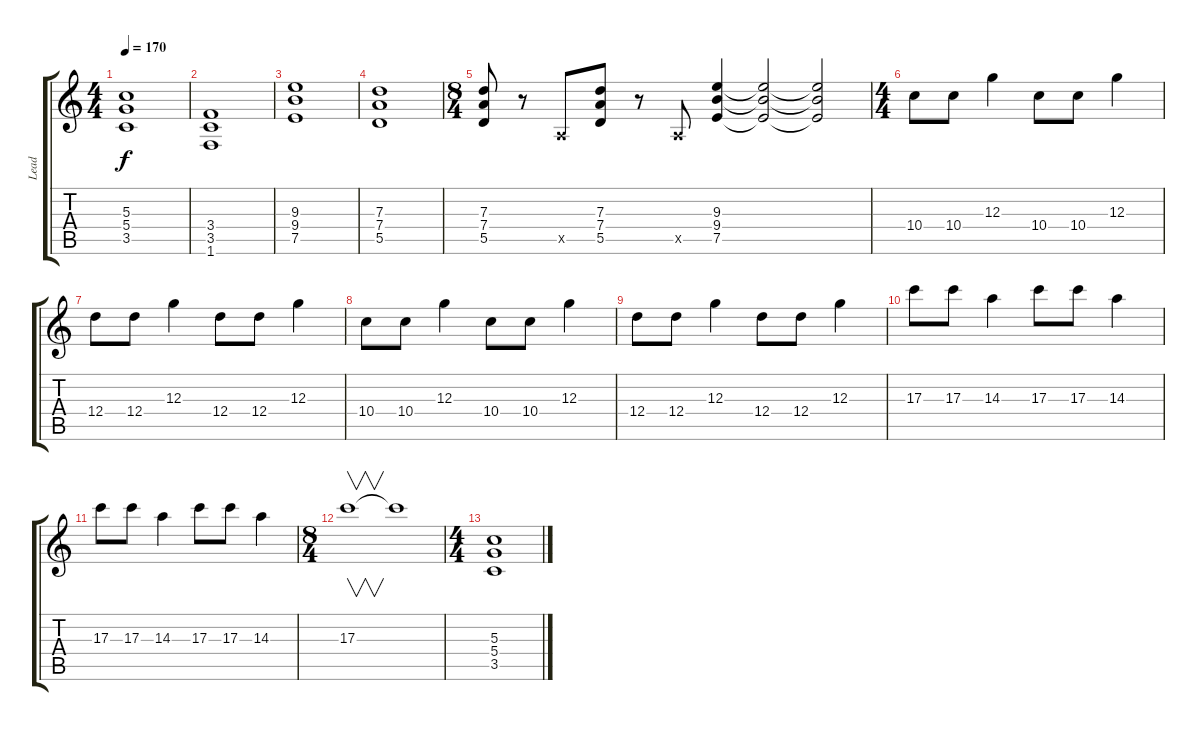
\track ("Lead" "Lead") {instrument overdrivenguitar}
\staff {score tabs}
\tuning (E4 B3 G3 D3 A2 E2) {hide}
\ts (4 4)
\tempo 170
\clef g2
\ks c
(5.3 5.4 3.5).1{dy f} |
(3.4 3.5 1.6).1 |
(9.3 9.4 7.5).1 |
(7.3 7.4 5.5).1 |
\ts (8 4)
(7.3 7.4 5.5).8 r.8 0.5{x}.8 (7.3 7.4 5.5).8 r.8 0.5{x}.8 (9.3 9.4 7.5).4 (9.3{t} 9.4{t} 7.5{t}).2 (9.3{t} 9.4{t} 7.5{t}).2 |
\ts (4 4)
10.4.8 10.4.8 12.3.4 10.4.8 10.4.8 12.3.4 |
12.4.8 12.4.8 12.3.4 12.4.8 12.4.8 12.3.4 |
10.4.8 10.4.8 12.3.4 10.4.8 10.4.8 12.3.4 |
12.4.8 12.4.8 12.3.4 12.4.8 12.4.8 12.3.4 |
17.3.8 17.3.8 14.3.4 17.3.8 17.3.8 14.3.4 |
17.3.8 17.3.8 14.3.4 17.3.8 17.3.8 14.3.4 |
\ts (8 4)
17.3.1{v} 17.3{t}.1 |
\ts (4 4)
(5.3 5.4 3.5).1
